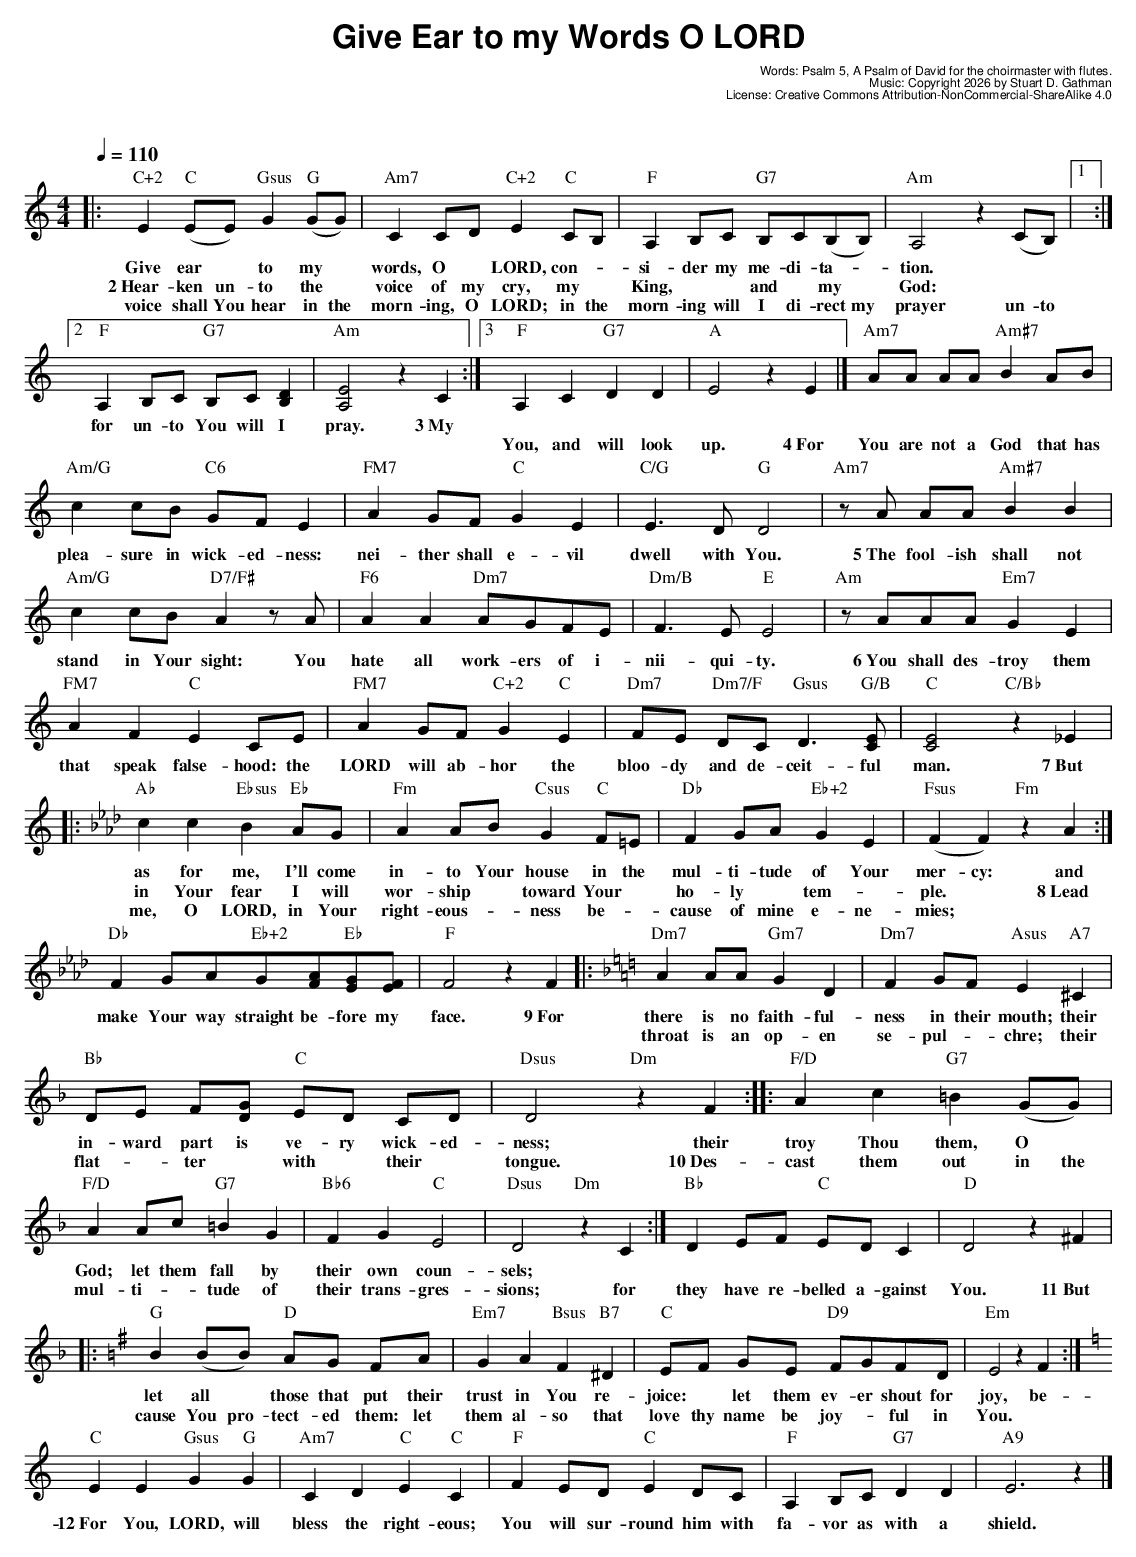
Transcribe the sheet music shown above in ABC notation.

X:1
T: Give Ear to my Words O LORD
C: Words: Psalm 5, A Psalm of David for the choirmaster with flutes.
C: Music: Copyright 2026 by Stuart D. Gathman
C: License: Creative Commons Attribution-NonCommercial-ShareAlike 4.0
M: 4/4
L: 1/4
Q: 1/4=110
K: C
V:1
|:"C+2"E"C"(E/E/) "Gsus"G"G"(G/G/)| "Am7"C C/D/ "C+2"E"C"C/B,/ | "F"A,B,/C/ "G7"B,/C/(B,/B,/)|"Am"A,2z (C/B,/)|1 :|
w: Give ear* to my*    |words, O*  LORD, con-*|si-der my me-di-ta-*|tion. *|
w:2~Hear-ken un-to the*|voice of my cry, my*  |King,** and* my*|God: *|
w:voice shall You hear in the|morn-ing, O LORD; in the|morn-ing will I di-rect my|prayer un-to|
[2 "F"A,B,/C/ "G7"B,/C/[DB,]|"Am"[EA,]2 zC :|[3"F"A,C "G7"DD |"A"E2z E |]"Am7"A/A/ A/A/ "Am#7"B A/B/|
w:for un-to You will I|pray. 3~My         | *              | * | * |
w: *                  |  *                 |You, and will look|up. 4~For|You are not a God that has|
"Am/G"c c/B/ "C6"G/F/E|"FM7"A G/F/ "C"GE|"C/G"E>D "G"D2| "Am7"z/A/ A/A/ "Am#7"B B|
w:plea-sure in wick-ed-ness: |nei-ther shall e-vil|dwell with You.|5~The fool-ish shall not|
"Am/G"c c/B/ "D7/F#"A z/A/|"F6"AA "Dm7"A/G/F/E/|"Dm/B"F>E "E"E2|"Am"z/A/A/A/ "Em7"GE|
w:stand in Your sight: You|hate all work-ers of i-|nii-qui-ty.|6~You shall des-troy them|
"FM7"AF "C"EC/E/|"FM7" AG/F/ "C+2"G"C"E|"Dm7"F/E/ "Dm7/F"D/C/ "Gsus"D>"G/B"[EC]|"C"[EC]2"C/Bb"z_E |
w:that speak false-hood: the|LORD will ab-hor the|bloo-dy and de-ceit-ful|man. 7~But|
|:[K:Ab]"Ab"cc "Ebsus"B"Eb"A/G/|"Fm"AA/B/ "Csus"G"C"F/=E/|"Db"FG/A/ "Eb+2"GE|"Fsus"(FF)"Fm"zA :|
w:as for me, I'll come|in-to Your house in the|mul-ti-tude of Your|mer-cy: and |
w:in Your fear I will|wor-ship* toward Your|ho-ly* tem-*|ple. * 8~Lead|
w:me, O LORD, in Your|right-eous-*ness be-|cause of mine e-ne-|mies; *|
"Db"FG/A/"Eb+2"G/[AF]/"Eb"[GE]/[FE]/|"F"F2z F |:[K:Dm]"Dm7"AA/A/ "Gm7"GD|"Dm7"FG/F/ "Asus"E"A7"^C|
w:make Your way straight be-fore my|face. 9~For|there is no faith-ful-|ness in their mouth; their|
w:     *                           |   *       |throat is an op-en|se-pul-*chre; their|
"Bb"D/E/ F/[GD]/ "C"E/D/ C/D/|"Dsus"D2 "Dm"zF :| |:"F/D" Ac "G7"=B (G/G/)|
w:in-ward part is ve-ry wick-ed-|ness; their|         troy Thou them, O*|
w:flat-*ter* with* their*|tongue. 10~Des-|          cast them out in the|
"F/D"A A/c/ "G7"=BG|"Bb6"FG "C"E2|"Dsus"D2"Dm"zC :|"Bb"D E/F/ "C"E/D/ C|"D" D2z^F|
w:God; let them fall by|their own coun-|sels; * | * | * |
w:mul-ti-*tude of|their trans-gres-|sions; for|they have re-belled a-gainst|You.  11~But|
|:[K:G]"G"B(B/B/) "D"A/G/ F/A/|"Em7"GA "Bsus"F"B7"^D|"C"E/F/ G/E/ "D9"F/G/F/D/|"Em"E2z F :|
w:let all* those that put their|trust in You re-|joice:* let them ev-er shout for|joy, be-|
w:cause You pro-tect-ed them: let|them al-so that|love thy name be joy-*ful in|You. * |
[K:C]"C"EE "Gsus"G"G"G |"Am7"CD "C"E"C"C|"F"F E/D/ "C"E D/C/|"F"A,B,/C/ "G7"DD|"A9"E3z|]
w:12~For You, LORD, will|bless the right-eous;|You will sur-round him with|fa-vor as with a|shield.|
